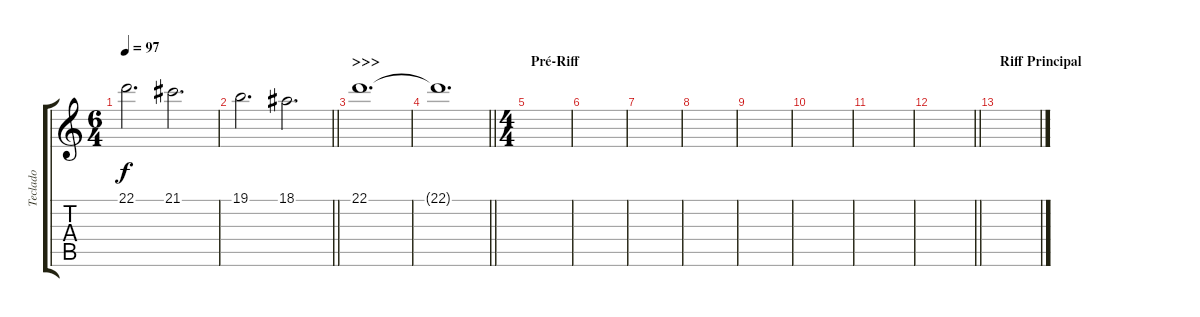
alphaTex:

\track ("Teclado" "Teclado") {instrument stringensemble2}
\staff {score tabs}
\tuning (E4 B3 G3 D3 A2 D2) {hide}
\ts (6 4)
\tempo 97
\clef g2
\ks c
22.1.2{d dy f} 21.1.2{d} |
\barLineRight lightlight
19.1.2{d} 18.1.2{d} |
\section ("" ">>>")
22.1.1{d} |
\barLineRight lightlight
22.1{t}.1{d} |
\ts (4 4)
\section ("" "Pré-Riff")
|
|
|
|
|
|
|
\barLineRight lightlight
|
\section ("" "Riff Principal")
